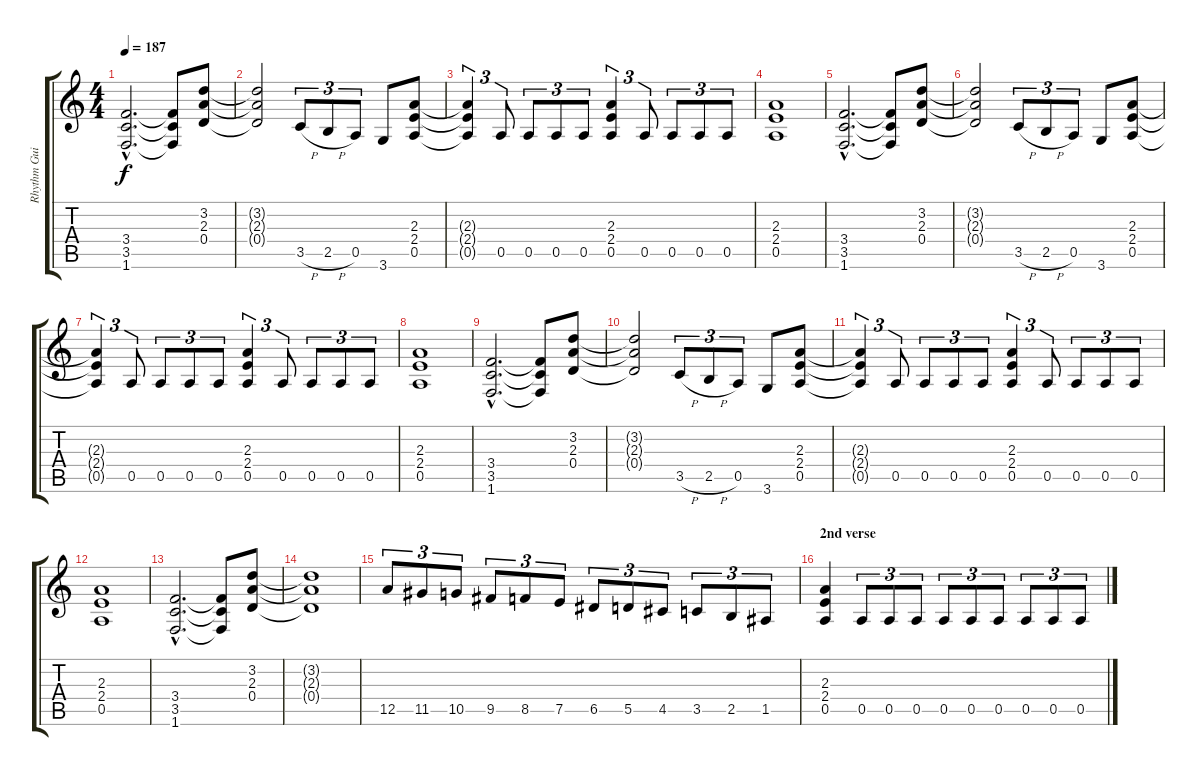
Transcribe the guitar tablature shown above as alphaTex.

\track ("Rhythm Guitar" "Rhythm Gui") {instrument distortionguitar}
\staff {score tabs}
\tuning (E4 B3 G3 D3 A2 E2) {hide}
\ts (4 4)
\tempo 187
\clef g2
\ks c
(3.4{hac} 3.5{hac} 1.6{hac}).2{d dy f} (3.4{t} 3.5{t} 1.6{t}).8 (3.2 2.3 0.4).8 |
(3.2{t} 2.3{t} 0.4{t}).2 3.5{h}.8{tu (3 2)} 2.5{h}.8{tu (3 2)} 0.5.8{tu (3 2)} 3.6.8 (2.3 2.4 0.5).8 |
(2.3{t} 2.4{t} 0.5{t}).4{tu (3 2)} 0.5.8{tu (3 2)} 0.5.8{tu (3 2)} 0.5.8{tu (3 2)} 0.5.8{tu (3 2)} (2.3 2.4 0.5).4{tu (3 2)} 0.5.8{tu (3 2)} 0.5.8{tu (3 2)} 0.5.8{tu (3 2)} 0.5.8{tu (3 2)} |
(2.3 2.4 0.5).1 |
(3.4{hac} 3.5{hac} 1.6{hac}).2{d} (3.4{t} 3.5{t} 1.6{t}).8 (3.2 2.3 0.4).8 |
(3.2{t} 2.3{t} 0.4{t}).2 3.5{h}.8{tu (3 2)} 2.5{h}.8{tu (3 2)} 0.5.8{tu (3 2)} 3.6.8 (2.3 2.4 0.5).8 |
(2.3{t} 2.4{t} 0.5{t}).4{tu (3 2)} 0.5.8{tu (3 2)} 0.5.8{tu (3 2)} 0.5.8{tu (3 2)} 0.5.8{tu (3 2)} (2.3 2.4 0.5).4{tu (3 2)} 0.5.8{tu (3 2)} 0.5.8{tu (3 2)} 0.5.8{tu (3 2)} 0.5.8{tu (3 2)} |
(2.3 2.4 0.5).1 |
(3.4{hac} 3.5{hac} 1.6{hac}).2{d} (3.4{t} 3.5{t} 1.6{t}).8 (3.2 2.3 0.4).8 |
(3.2{t} 2.3{t} 0.4{t}).2 3.5{h}.8{tu (3 2)} 2.5{h}.8{tu (3 2)} 0.5.8{tu (3 2)} 3.6.8 (2.3 2.4 0.5).8 |
(2.3{t} 2.4{t} 0.5{t}).4{tu (3 2)} 0.5.8{tu (3 2)} 0.5.8{tu (3 2)} 0.5.8{tu (3 2)} 0.5.8{tu (3 2)} (2.3 2.4 0.5).4{tu (3 2)} 0.5.8{tu (3 2)} 0.5.8{tu (3 2)} 0.5.8{tu (3 2)} 0.5.8{tu (3 2)} |
(2.3 2.4 0.5).1 |
(3.4{hac} 3.5{hac} 1.6{hac}).2{d} (3.4{t} 3.5{t} 1.6{t}).8 (3.2 2.3 0.4).8 |
(3.2{t} 2.3{t} 0.4{t}).1 |
12.5.8{tu (3 2)} 11.5.8{tu (3 2)} 10.5.8{tu (3 2)} 9.5.8{tu (3 2)} 8.5.8{tu (3 2)} 7.5.8{tu (3 2)} 6.5.8{tu (3 2)} 5.5.8{tu (3 2)} 4.5.8{tu (3 2)} 3.5.8{tu (3 2)} 2.5.8{tu (3 2)} 1.5.8{tu (3 2)} |
\section ("" "2nd verse")
(2.3 2.4 0.5).4 0.5.8{tu (3 2)} 0.5.8{tu (3 2)} 0.5.8{tu (3 2)} 0.5.8{tu (3 2)} 0.5.8{tu (3 2)} 0.5.8{tu (3 2)} 0.5.8{tu (3 2)} 0.5.8{tu (3 2)} 0.5.8{tu (3 2)}
